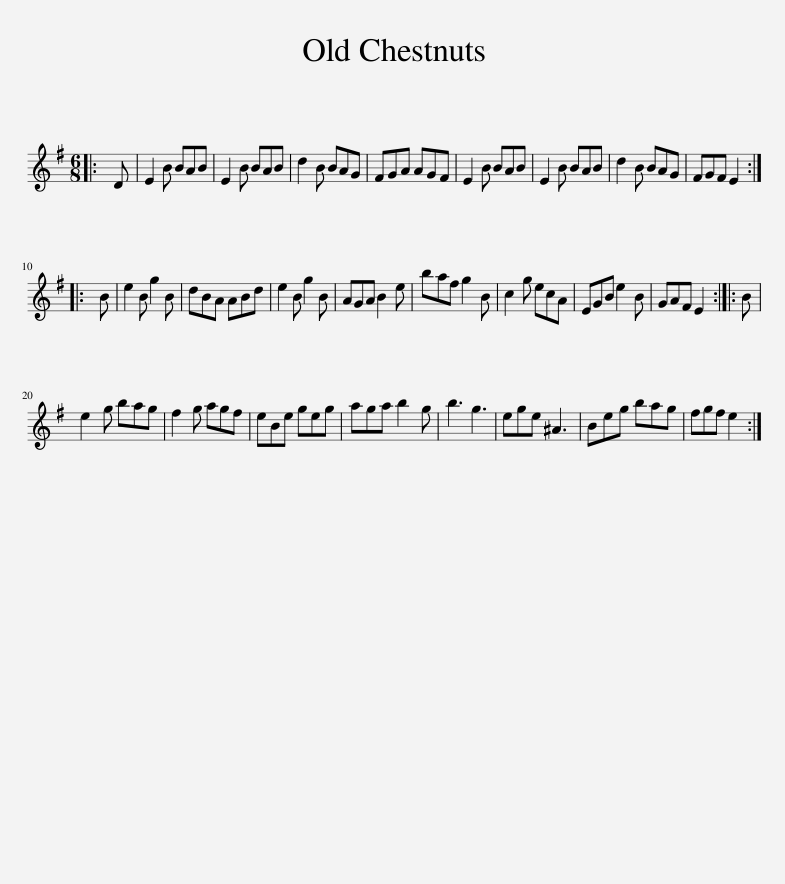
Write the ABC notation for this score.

X:1
L:1/8
M:6/8
I:linebreak $
K:Emin
V:1 treble
V:1
|: D | E2 B BAB | E2 B BAB | d2 B BAG | FGA AGF | %5
 E2 B BAB | E2 B BAB | d2 B BAG | FGF E2 ::$ B | %10
 e2 B g2 B | dBA ABd | e2 B g2 B | AGA B2 e | baf g2 B | %15
 c2 g ecA | EGB e2 B | GAF E2 :: B |$ e2 g bag | %20
 f2 g agf | eBe geg | aga b2 g | b3 g3 | ege ^A3 | %25
 Beg bag | fgf e2 :| %27
